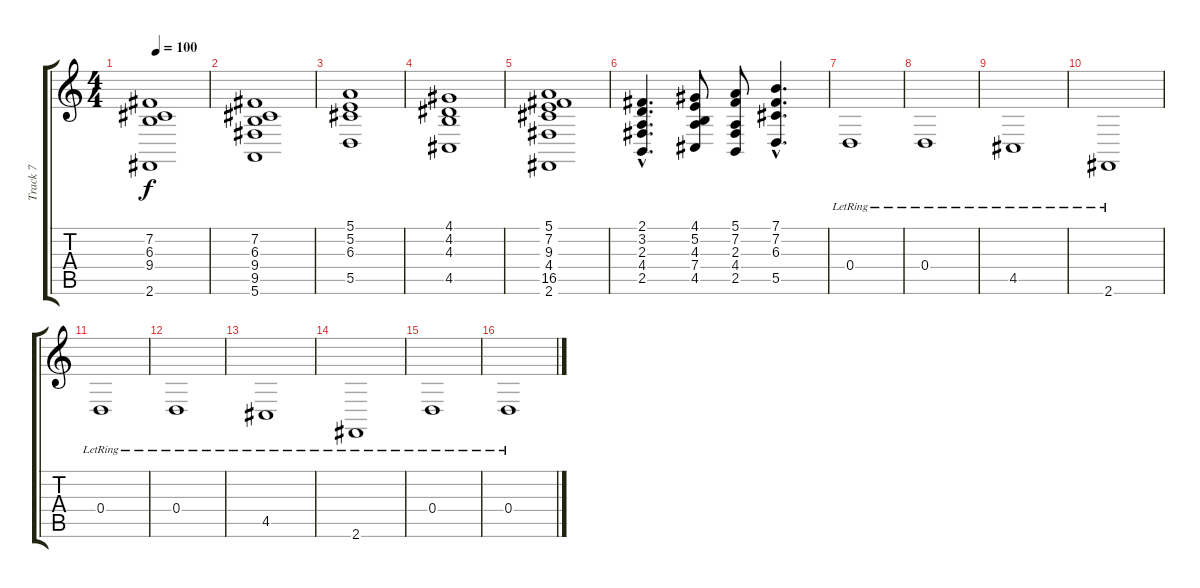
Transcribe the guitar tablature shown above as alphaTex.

\track ("Track 7" "Track 7") {instrument stringensemble1}
\staff {score tabs}
\tuning (E4 B3 G3 D3 A2 E2) {hide}
\ts (4 4)
\tempo 100
\clef g2
\ks c
(7.2 6.3 9.4 2.6).1{dy f} |
(7.2 6.3 9.4 9.5 5.6).1 |
(5.1 5.2 6.3 5.5).1 |
(4.1 4.2 4.3 4.5).1 |
(5.1 7.2 9.3 4.4 16.5 2.6).1 |
(2.1{hac} 3.2{hac} 2.3{hac} 4.4{hac} 2.5{hac}).4{d} (4.1 5.2 4.3 7.4 4.5).8 (5.1 7.2 2.3 4.4 2.5).8 (7.1{hac} 7.2{hac} 6.3{hac} 5.5{hac}).4{d} |
0.4{lr}.1 |
0.4{lr}.1 |
4.5{lr}.1 |
2.6{lr}.1 |
0.4{lr}.1 |
0.4{lr}.1 |
4.5{lr}.1 |
2.6{lr}.1 |
0.4{lr}.1 |
0.4{lr}.1
